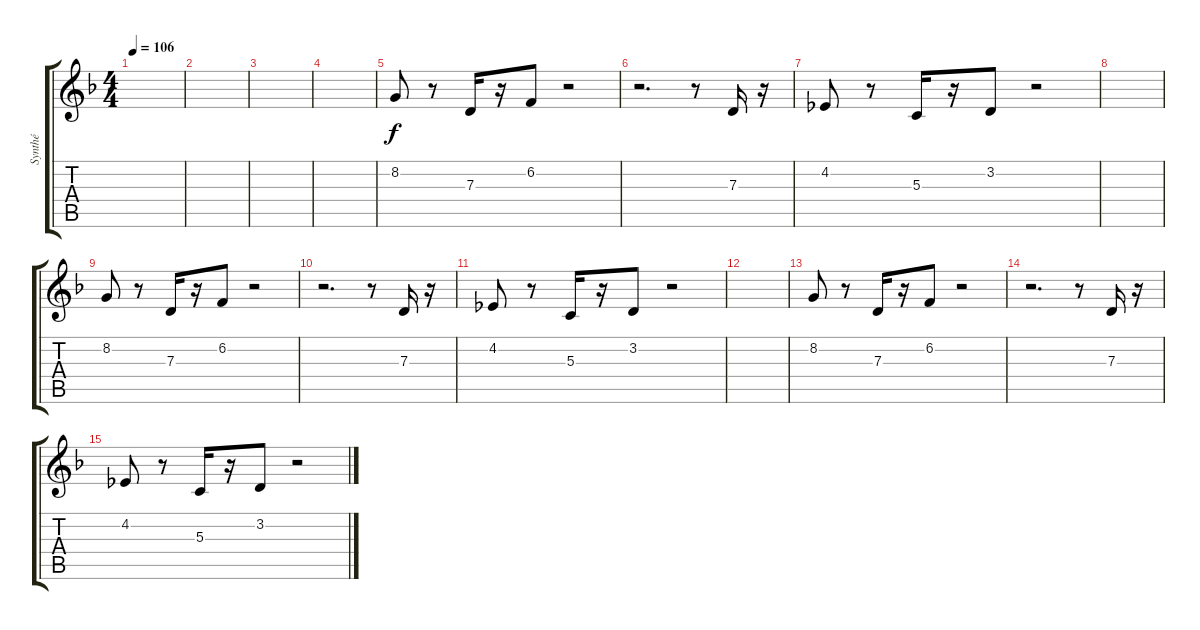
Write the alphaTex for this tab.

\track ("Synthé" "Synthé") {instrument lead1square}
\staff {score tabs}
\tuning (E4 B3 G3 D3 A2 E2) {hide}
\ts (4 4)
\tempo 106
\clef g2
\ks f
|
|
|
|
8.2.8 r.8 7.3.16 r.16 6.2.8 r.2 |
r.2{d} r.8 7.3.16 r.16 |
4.2.8 r.8 5.3.16 r.16 3.2.8 r.2 |
|
8.2.8 r.8 7.3.16 r.16 6.2.8 r.2 |
r.2{d} r.8 7.3.16 r.16 |
4.2.8 r.8 5.3.16 r.16 3.2.8 r.2 |
|
8.2.8 r.8 7.3.16 r.16 6.2.8 r.2 |
r.2{d} r.8 7.3.16 r.16 |
4.2.8 r.8 5.3.16 r.16 3.2.8 r.2
